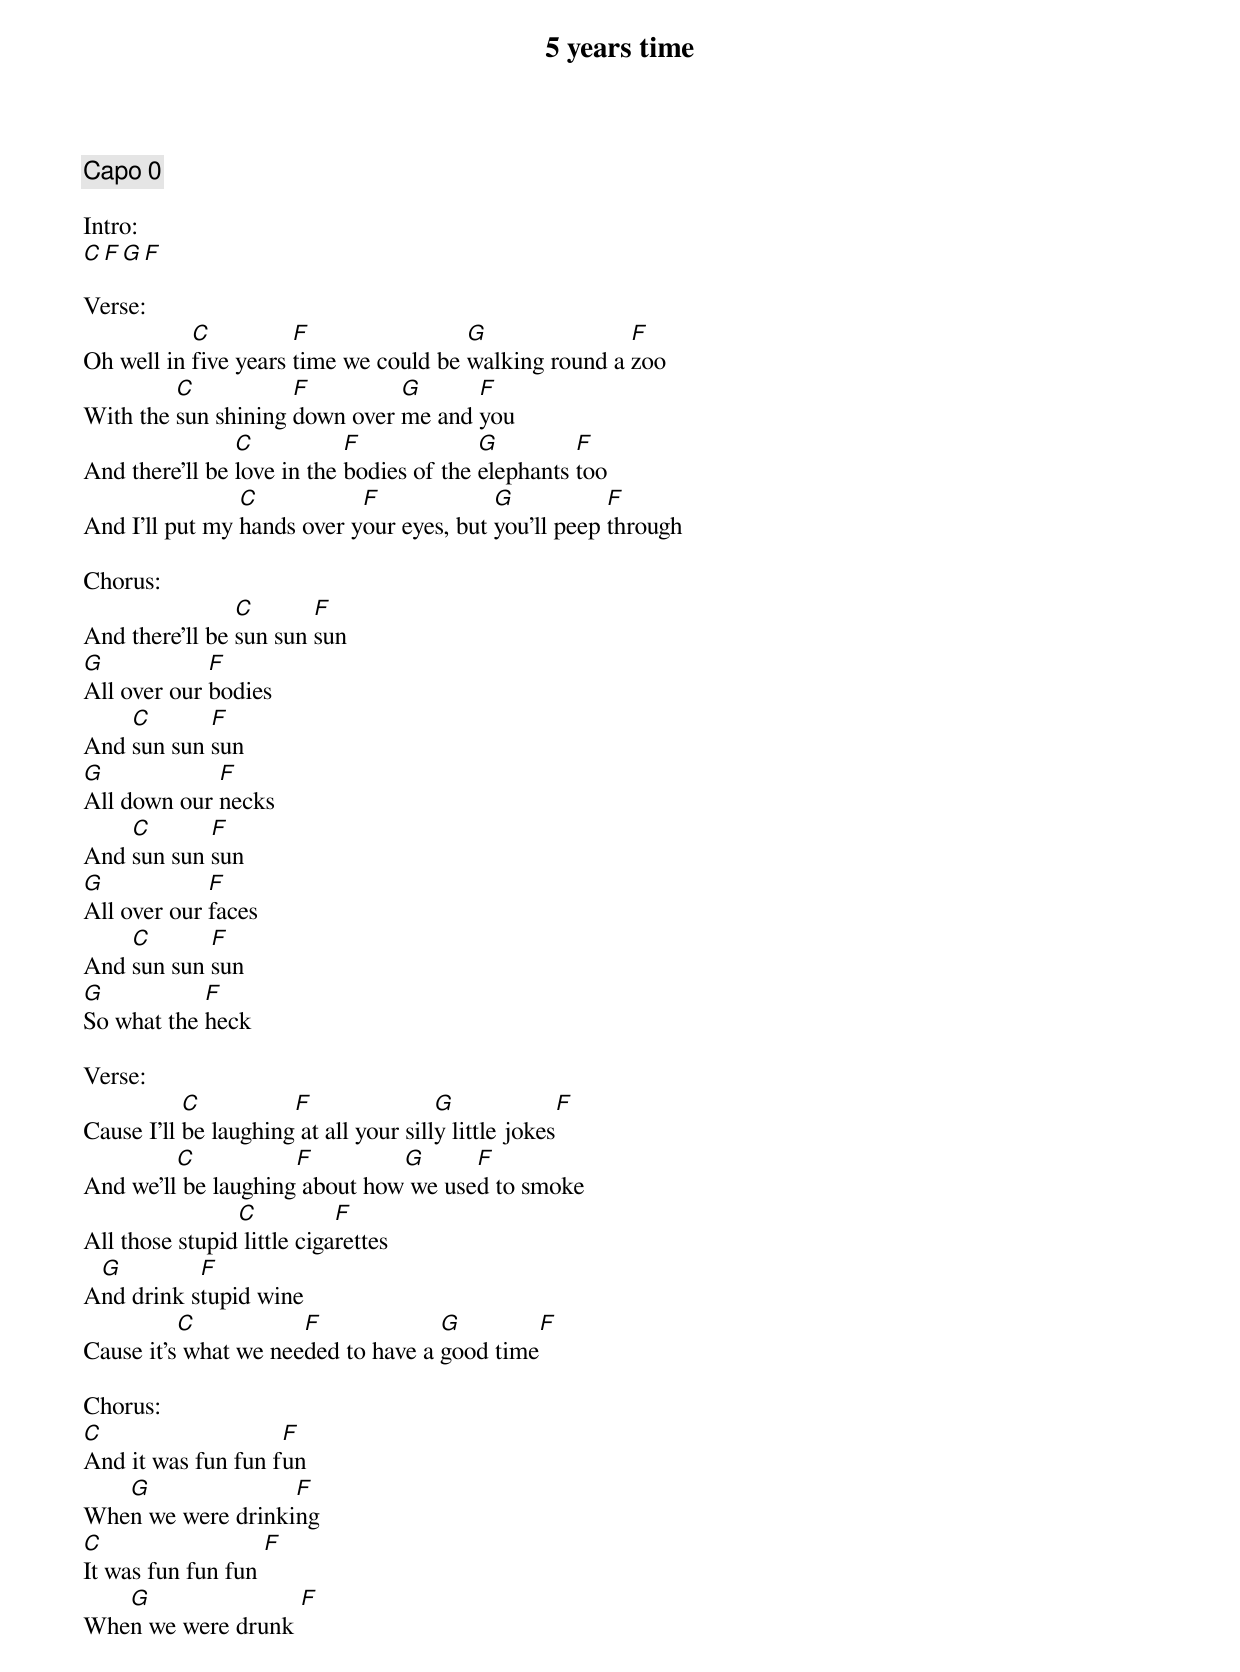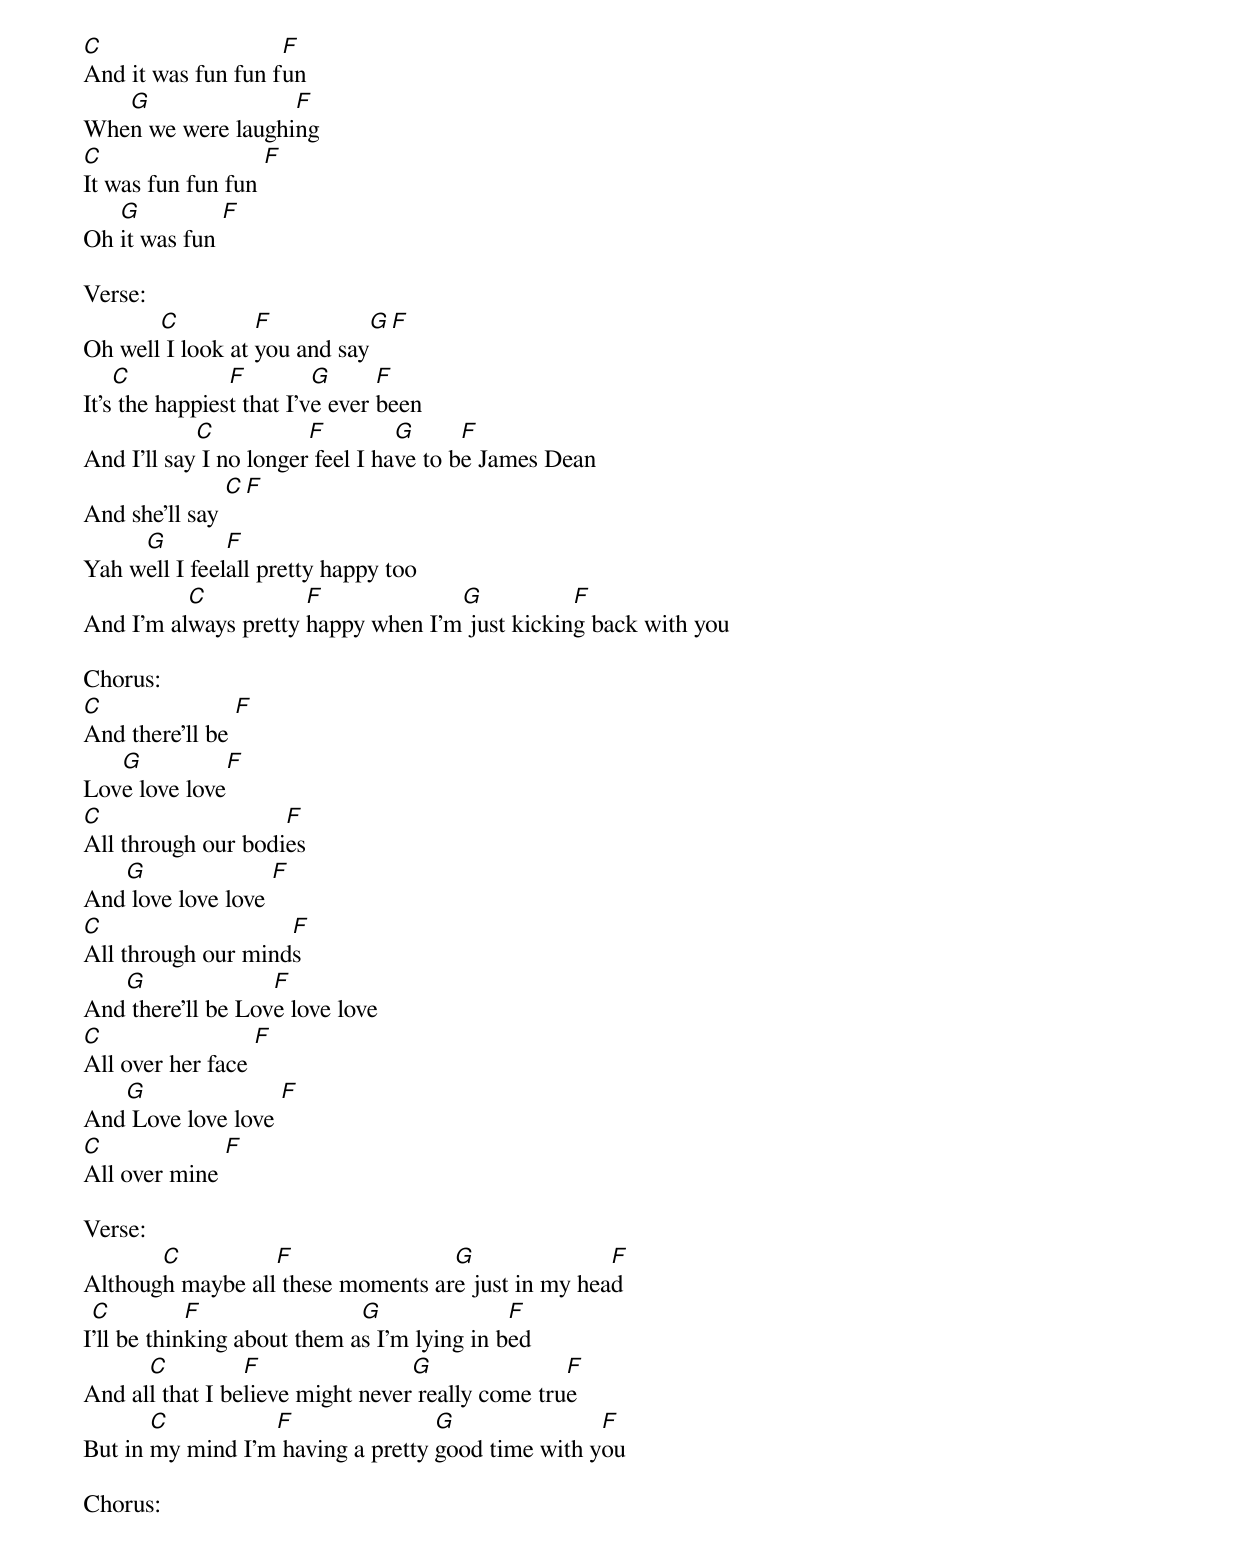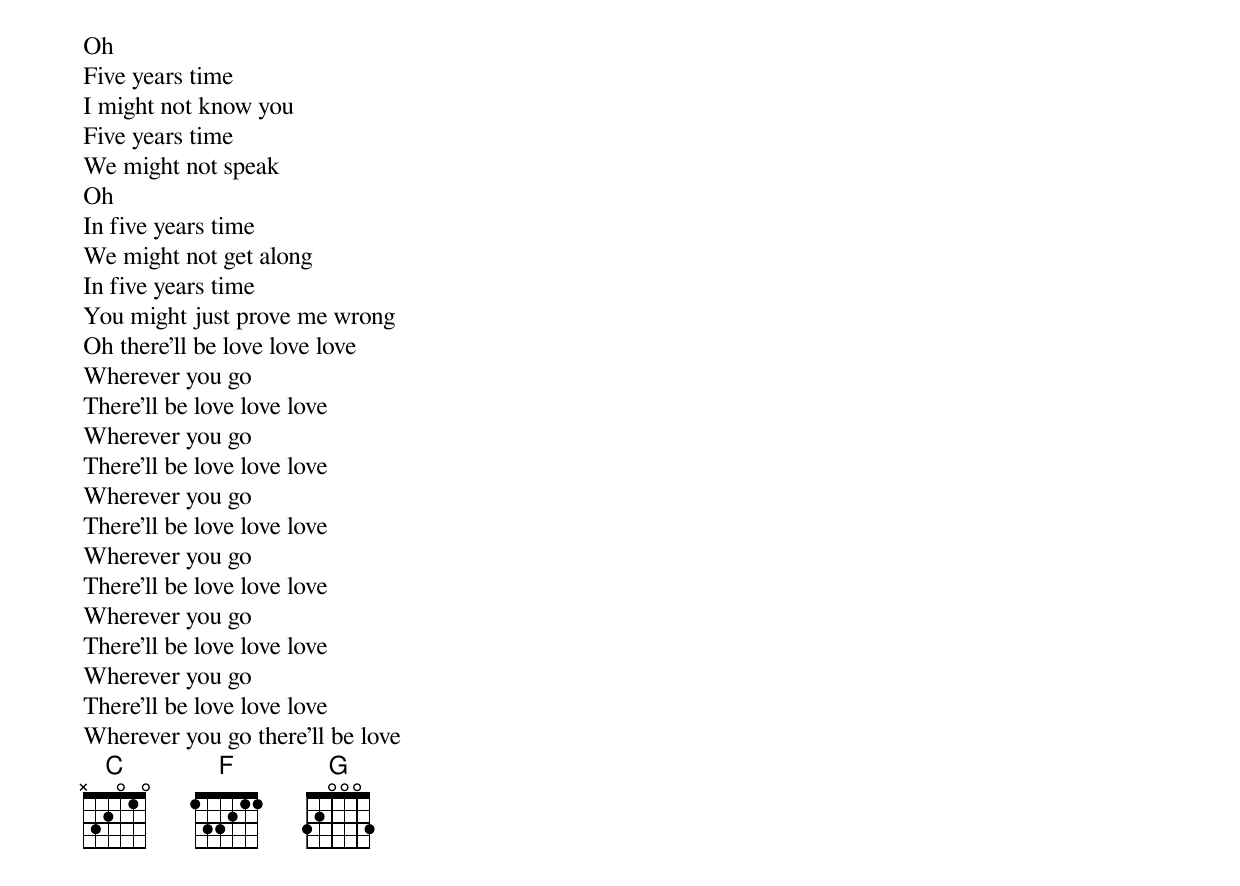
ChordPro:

{title:5 years time}
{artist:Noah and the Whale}
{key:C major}
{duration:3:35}
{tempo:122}
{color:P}

{comment: Capo 0}

Intro:
[C][F][G][F]

Verse:
Oh well in [C]five years [F]time we could be [G]walking round a [F]zoo
With the [C]sun shining [F]down over [G]me and [F]you
And there'll be [C]love in the [F]bodies of the [G]elephants [F]too
And I'll put my [C]hands over y[F]our eyes, but [G]you'll peep [F]through

Chorus:
And there'll be [C]sun sun [F]sun
[G]All over our [F]bodies
And [C]sun sun [F]sun
[G]All down our [F]necks
And [C]sun sun [F]sun
[G]All over our [F]faces
And [C]sun sun [F]sun
[G]So what the [F]heck

Verse:
Cause I'll [C]be laughing[F] at all your sill[G]y little jokes[F]
And we'll[C] be laughing[F] about how[G] we use[F]d to smoke
All those stupid[C] little ciga[F]rettes
A[G]nd drink s[F]tupid wine
Cause it's[C] what we nee[F]ded to have a [G]good time[F]

Chorus:
[C]And it was fun fun f[F]un
Whe[G]n we were drinki[F]ng
[C]It was fun fun fun [F]
Whe[G]n we were drunk [F]
[C]And it was fun fun f[F]un
Whe[G]n we were laughi[F]ng
[C]It was fun fun fun [F]
Oh [G]it was fun [F]

Verse:
Oh well[C] I look at [F]you and say[G][F]
It's[C] the happies[F]t that I'v[G]e ever [F]been
And I'll say[C] I no longer[F] feel I ha[G]ve to b[F]e James Dean
And she'll say [C][F]
Yah w[G]ell I feel[F]all pretty happy too
And I'm al[C]ways pretty [F]happy when I'm[G] just kickin[F]g back with you

Chorus:
[C]And there'll be [F]
Lov[G]e love love[F]
[C]All through our bodi[F]es
And[G] love love love [F]
[C]All through our mind[F]s
And[G] there'll be Lov[F]e love love
[C]All over her face [F]
And[G] Love love love [F]
[C]All over mine [F]

Verse:
Althoug[C]h maybe all[F] these moments ar[G]e just in my hea[F]d
I[C]'ll be thin[F]king about them a[G]s I'm lying in b[F]ed
And al[C]l that I be[F]lieve might never[G] really come tru[F]e
But in [C]my mind I'm[F] having a pretty [G]good time with y[F]ou

Chorus:
Oh
Five years time
I might not know you
Five years time
We might not speak
Oh
In five years time
We might not get along
In five years time
You might just prove me wrong
Oh there'll be love love love
Wherever you go
There'll be love love love
Wherever you go
There'll be love love love
Wherever you go
There'll be love love love
Wherever you go
There'll be love love love
Wherever you go
There'll be love love love
Wherever you go
There'll be love love love
Wherever you go there'll be love
